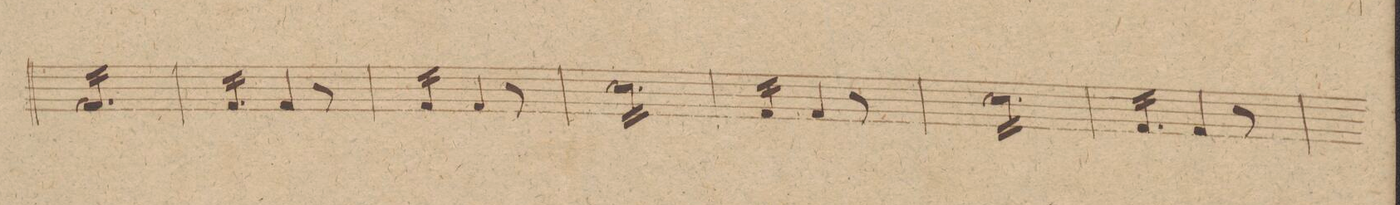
**kern	**dynam
*I"Tympano	*
*clefF4	*
*k[]	*
*M6/8	*
16AA/LL	.
16AA/	.
16AA/	.
16AA/	.
16AA/	.
16AA/	.
16AA/	.
16AA/	.
16AA/	.
16AA/	.
16AA/	.
16AA/JJ	.
=117	=117
16AA/LL	.
16AA/	.
16AA/	.
16AA/	.
16AA/	.
16AA/JJ	.
4AA/	.
8r	.
=118	=118
16AA/LL	.
16AA/	.
16AA/	.
16AA/	.
16AA/	.
16AA/JJ	.
4AA/	.
8r	.
=119	=119
16E\LL	.
16E\	.
16E\	.
16E\	.
16E\	.
16E\	.
16E\	.
16E\	.
16E\	.
16E\	.
16E\	.
16E\JJ	.
=120	=120
16AA/LL	.
16AA/	.
16AA/	.
16AA/	.
16AA/	.
16AA/JJ	.
4AA/	.
8r	.
=121	=121
16E\LL	.
16E\	.
16E\	.
16E\	.
16E\	.
16E\	.
16E\	.
16E\	.
16E\	.
16E\	.
16E\	.
16E\JJ	.
=122	=122
16AA/LL	.
16AA/	.
16AA/	.
16AA/	.
16AA/	.
16AA/JJ	.
4AA/	.
8r	.
=123	=123
*-	*-
